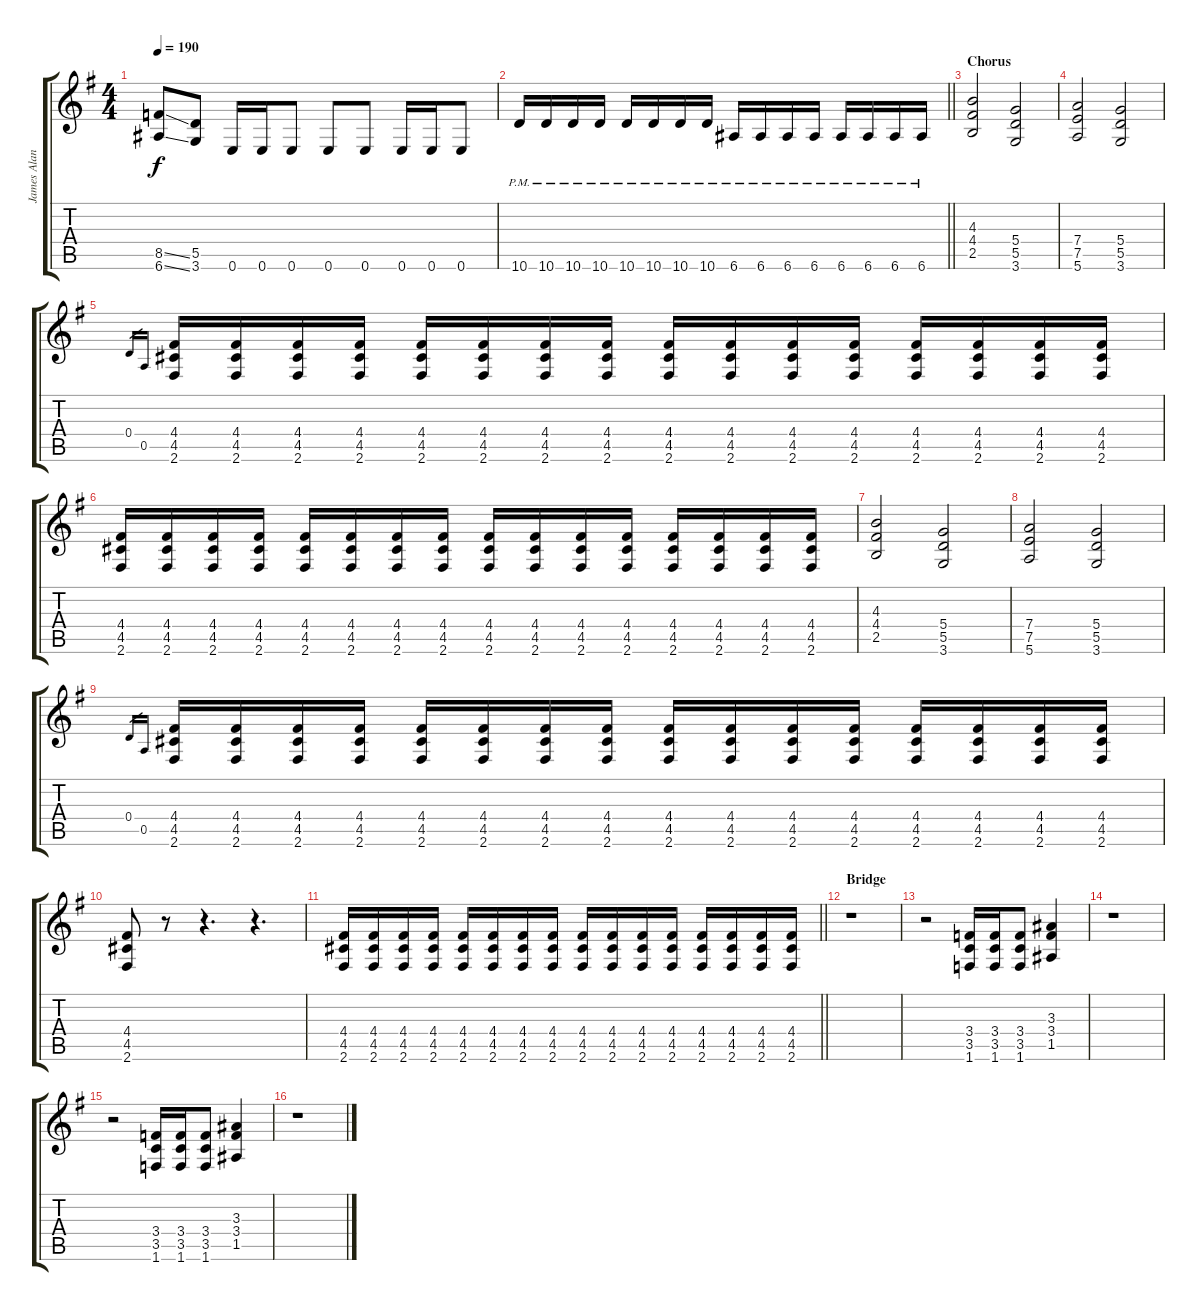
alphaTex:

\track ("James Alan Hetfield - Rhythm Guitar" "James Alan") {instrument distortionguitar}
\staff {score tabs}
\tuning (E4 B3 G3 D3 A2 E2) {hide}
\ts (4 4)
\tempo 190
\clef g2
\ks eminor
(8.5{ss} 6.6{ss}).8{dy f} (5.5 3.6).8 0.6.16 0.6.16 0.6.8 0.6.8 0.6.8 0.6.16 0.6.16 0.6.8 |
\barLineRight lightlight
10.6{pm}.16 10.6{pm}.16 10.6{pm}.16 10.6{pm}.16 10.6{pm}.16 10.6{pm}.16 10.6{pm}.16 10.6{pm}.16 6.6{pm}.16 6.6{pm}.16 6.6{pm}.16 6.6{pm}.16 6.6{pm}.16 6.6{pm}.16 6.6{pm}.16 6.6{pm}.16 |
\section ("" "Chorus")
(4.3 4.4 2.5).2 (5.4 5.5 3.6).2 |
(7.4 7.5 5.6).2 (5.4 5.5 3.6).2 |
0.4.16{gr} 0.5.16{gr} (4.4 4.5 2.6).16 (4.4 4.5 2.6).16 (4.4 4.5 2.6).16 (4.4 4.5 2.6).16 (4.4 4.5 2.6).16 (4.4 4.5 2.6).16 (4.4 4.5 2.6).16 (4.4 4.5 2.6).16 (4.4 4.5 2.6).16 (4.4 4.5 2.6).16 (4.4 4.5 2.6).16 (4.4 4.5 2.6).16 (4.4 4.5 2.6).16 (4.4 4.5 2.6).16 (4.4 4.5 2.6).16 (4.4 4.5 2.6).16 |
(4.4 4.5 2.6).16 (4.4 4.5 2.6).16 (4.4 4.5 2.6).16 (4.4 4.5 2.6).16 (4.4 4.5 2.6).16 (4.4 4.5 2.6).16 (4.4 4.5 2.6).16 (4.4 4.5 2.6).16 (4.4 4.5 2.6).16 (4.4 4.5 2.6).16 (4.4 4.5 2.6).16 (4.4 4.5 2.6).16 (4.4 4.5 2.6).16 (4.4 4.5 2.6).16 (4.4 4.5 2.6).16 (4.4 4.5 2.6).16 |
(4.3 4.4 2.5).2 (5.4 5.5 3.6).2 |
(7.4 7.5 5.6).2 (5.4 5.5 3.6).2 |
0.4.16{gr} 0.5.16{gr} (4.4 4.5 2.6).16 (4.4 4.5 2.6).16 (4.4 4.5 2.6).16 (4.4 4.5 2.6).16 (4.4 4.5 2.6).16 (4.4 4.5 2.6).16 (4.4 4.5 2.6).16 (4.4 4.5 2.6).16 (4.4 4.5 2.6).16 (4.4 4.5 2.6).16 (4.4 4.5 2.6).16 (4.4 4.5 2.6).16 (4.4 4.5 2.6).16 (4.4 4.5 2.6).16 (4.4 4.5 2.6).16 (4.4 4.5 2.6).16 |
(4.4 4.5 2.6).8 r.8 r.4{d} r.4{d} |
\barLineRight lightlight
(4.4 4.5 2.6).16 (4.4 4.5 2.6).16 (4.4 4.5 2.6).16 (4.4 4.5 2.6).16 (4.4 4.5 2.6).16 (4.4 4.5 2.6).16 (4.4 4.5 2.6).16 (4.4 4.5 2.6).16 (4.4 4.5 2.6).16 (4.4 4.5 2.6).16 (4.4 4.5 2.6).16 (4.4 4.5 2.6).16 (4.4 4.5 2.6).16 (4.4 4.5 2.6).16 (4.4 4.5 2.6).16 (4.4 4.5 2.6).16 |
\section ("" "Bridge")
r.1 |
r.2 (3.4 3.5 1.6).16 (3.4 3.5 1.6).16 (3.4 3.5 1.6).8 (3.3 3.4 1.5).4 |
r.1 |
r.2 (3.4 3.5 1.6).16 (3.4 3.5 1.6).16 (3.4 3.5 1.6).8 (3.3 3.4 1.5).4 |
r.1
